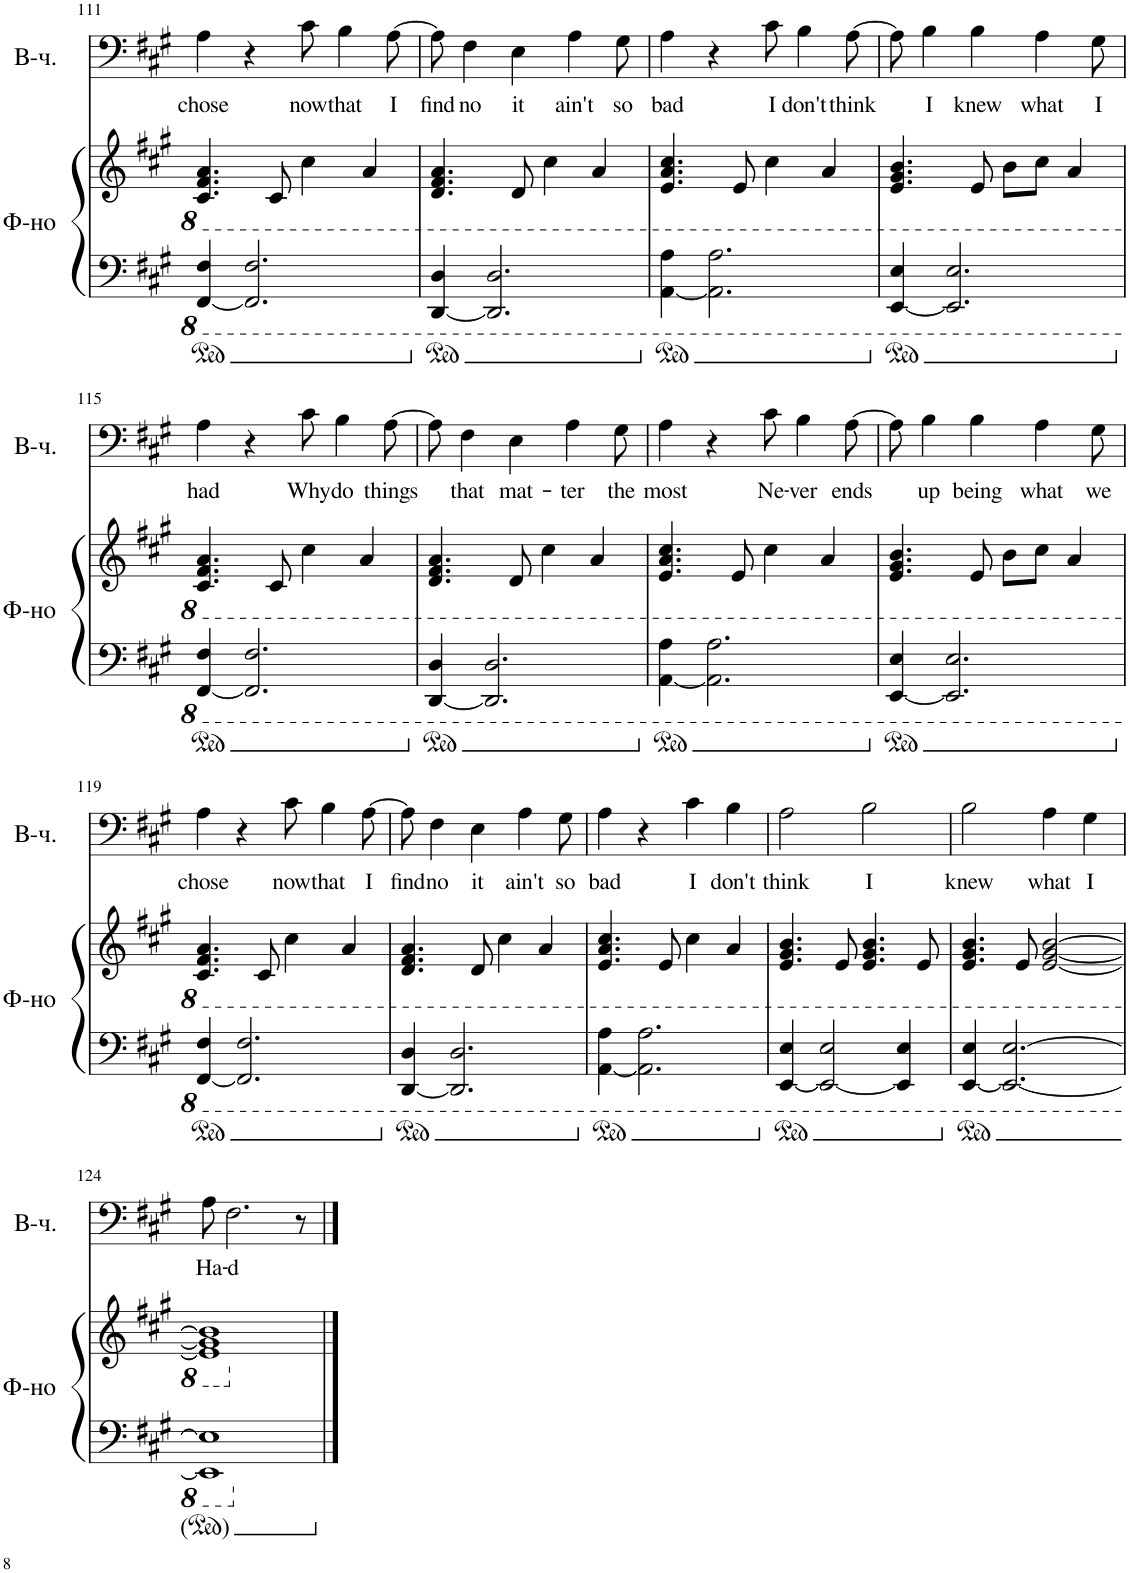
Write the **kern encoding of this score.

**kern	**kern	**kern	**text
*part2	*part2	*part1	*part1
*staff3	*staff2	*staff1	*staff1
*I"Фортепиано	*	*I"Виолончель	*
!!LO:PB:g=z
*clefF4	*clefG2	*clefF4	*
*k[f#c#g#]	*k[f#c#g#]	*k[f#c#g#]	*
*M4/4	*M4/4	*M4/4	*
*met(c)	*met(c)	*met(c)	*
=111	=111	=111	=111
!	!	!	!LO:LY:b
[4FFF#/ 4FF#/	4.C#/ 4.F#/ 4.A/	4A\	chose
2.FFF#/] 2.FF#/	.	4r	.
.	8C#/	.	.
!	!	!	!LO:LY:b
.	4c#\	8c#\	now
!	!	!	!LO:LY:b
.	.	4B\	that
.	4A/	.	.
!	!	!	!LO:LY:b
.	.	[8A\	I
=112	=112	=112	=112
!	!	!	!LO:LY:b
[4DDD/ 4DD/	4.D/ 4.F#/ 4.A/	8A\]	find
!	!	!	!LO:LY:b
.	.	4F#\	no
2.DDD/] 2.DD/	.	.	.
!	!	!	!LO:LY:b
.	8D/	4E\	it
.	4c#\	.	.
!	!	!	!LO:LY:b
.	.	4A\	ain't
.	4A/	.	.
!	!	!	!LO:LY:b
.	.	8G#\	so
=113	=113	=113	=113
!	!	!	!LO:LY:b
[4AAA\ 4AA\	4.E/ 4.A/ 4.c#/	4A\	bad
2.AAA\] 2.AA\	.	4r	.
.	8E/	.	.
!	!	!	!LO:LY:b
.	4c#\	8c#\	I
!	!	!	!LO:LY:b
.	.	4B\	don't
.	4A/	.	.
!	!	!	!LO:LY:b
.	.	[8A\	think
=114	=114	=114	=114
[4EEE/ 4EE/	4.E/ 4.G#/ 4.B/	8A\]	.
!	!	!	!LO:LY:b
.	.	4B\	I
2.EEE/] 2.EE/	.	.	.
!	!	!	!LO:LY:b
.	8E/	4B\	knew
.	8B\L	.	.
!	!	!	!LO:LY:b
.	8c#\J	4A\	what
.	4A/	.	.
!	!	!	!LO:LY:b
.	.	8G#\	I
!!LO:LB:g=z
=115	=115	=115	=115
!	!	!	!LO:LY:b
[4FFF#/ 4FF#/	4.C#/ 4.F#/ 4.A/	4A\	had
2.FFF#/] 2.FF#/	.	4r	.
.	8C#/	.	.
!	!	!	!LO:LY:b
.	4c#\	8c#\	Why
!	!	!	!LO:LY:b
.	.	4B\	do
.	4A/	.	.
!	!	!	!LO:LY:b
.	.	[8A\	things
=116	=116	=116	=116
[4DDD/ 4DD/	4.D/ 4.F#/ 4.A/	8A\]	.
!	!	!	!LO:LY:b
.	.	4F#\	that
2.DDD/] 2.DD/	.	.	.
!	!	!	!LO:LY:b
.	8D/	4E\	mat-
.	4c#\	.	.
!	!	!	!LO:LY:b
.	.	4A\	-ter
.	4A/	.	.
!	!	!	!LO:LY:b
.	.	8G#\	the
=117	=117	=117	=117
!	!	!	!LO:LY:b
[4AAA\ 4AA\	4.E/ 4.A/ 4.c#/	4A\	most
2.AAA\] 2.AA\	.	4r	.
.	8E/	.	.
!	!	!	!LO:LY:b
.	4c#\	8c#\	Ne-
!	!	!	!LO:LY:b
.	.	4B\	-ver
.	4A/	.	.
!	!	!	!LO:LY:b
.	.	[8A\	ends
=118	=118	=118	=118
[4EEE/ 4EE/	4.E/ 4.G#/ 4.B/	8A\]	.
!	!	!	!LO:LY:b
.	.	4B\	up
2.EEE/] 2.EE/	.	.	.
!	!	!	!LO:LY:b
.	8E/	4B\	being
.	8B\L	.	.
!	!	!	!LO:LY:b
.	8c#\J	4A\	what
.	4A/	.	.
!	!	!	!LO:LY:b
.	.	8G#\	we
!!LO:LB:g=z
=119	=119	=119	=119
!	!	!	!LO:LY:b
[4FFF#/ 4FF#/	4.C#/ 4.F#/ 4.A/	4A\	chose
2.FFF#/] 2.FF#/	.	4r	.
.	8C#/	.	.
!	!	!	!LO:LY:b
.	4c#\	8c#\	now
!	!	!	!LO:LY:b
.	.	4B\	that
.	4A/	.	.
!	!	!	!LO:LY:b
.	.	[8A\	I
=120	=120	=120	=120
!	!	!	!LO:LY:b
[4DDD/ 4DD/	4.D/ 4.F#/ 4.A/	8A\]	find
!	!	!	!LO:LY:b
.	.	4F#\	no
2.DDD/] 2.DD/	.	.	.
!	!	!	!LO:LY:b
.	8D/	4E\	it
.	4c#\	.	.
!	!	!	!LO:LY:b
.	.	4A\	ain't
.	4A/	.	.
!	!	!	!LO:LY:b
.	.	8G#\	so
=121	=121	=121	=121
!	!	!	!LO:LY:b
[4AAA\ 4AA\	4.E/ 4.A/ 4.c#/	4A\	bad
2.AAA\] 2.AA\	.	4r	.
.	8E/	.	.
!	!	!	!LO:LY:b
.	4c#\	4c#\	I
!	!	!	!LO:LY:b
.	4A/	4B\	don't
=122	=122	=122	=122
!	!	!	!LO:LY:b
[4EEE/ 4EE/	4.E/ 4.G#/ 4.B/	2A\	think
2EEE/_ 2EE/	.	.	.
.	8E/	.	.
!	!	!	!LO:LY:b
.	4.E/ 4.G#/ 4.B/	2B\	I
4EEE/] 4EE/	.	.	.
.	8E/	.	.
=123	=123	=123	=123
!	!	!	!LO:LY:b
[4EEE/ 4EE/	4.E/ 4.G#/ 4.B/	2B\	knew
2.EEE/_ [2.EE/	.	.	.
.	8E/	.	.
!	!	!	!LO:LY:b
.	[2E/ [2G#/ [2B/	4A\	what
!	!	!	!LO:LY:b
.	.	4G#\	I
!!LO:LB:g=z
=124	=124	=124	=124
!	!	!	!LO:LY:b
1EEE] 1EE]	1E] 1G#] 1B]	8A\	Ha-
!	!	!	!LO:LY:b
.	.	2.F#\	-d
.	.	8r	.
==	==	==	==
*-	*-	*-	*-
